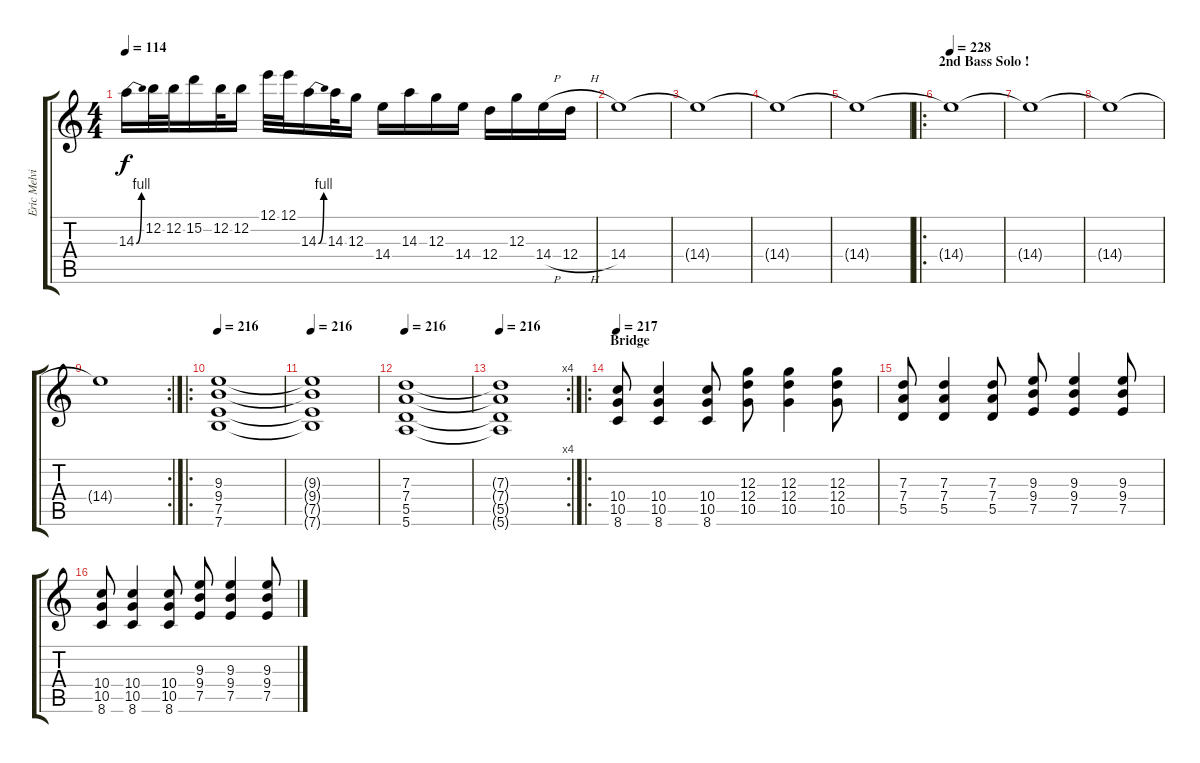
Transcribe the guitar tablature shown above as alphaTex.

\track ("Eric Melvin" "Eric Melvi") {instrument distortionguitar}
\staff {score tabs}
\tuning (E4 B3 G3 D3 A2 E2) {hide}
\ts (4 4)
\tempo 114
\clef g2
\ks c
14.3{be (bend 0 0 60 4)}.16{dy f} 12.2.32 12.2.32 15.2.16 12.2.32 12.2.16 12.1.32 12.1.32 14.3{be (bend 0 0 60 4)}.16 14.3.32 12.3.16 14.4.16 14.3.16 12.3.16 14.4.16 12.4.16 12.3.16 14.4{h}.16 12.4{h}.16 |
14.4.1 |
14.4{t}.1 |
14.4{t}.1 |
14.4{t}.1 |
\ro
\section ("" "2nd Bass Solo !")
\tempo 228
14.4{t}.1 |
14.4{t}.1 |
14.4{t}.1 |
\rc 2
14.4{t}.1 |
\ro
\tempo 228
\tempo 216
(9.3 9.4 7.5 7.6).1 |
\tempo 216
(9.3{t} 9.4{t} 7.5{t} 7.6{t}).1 |
\tempo 216
(7.3 7.4 5.5 5.6).1 |
\rc 4
\tempo 216
(7.3{t} 7.4{t} 5.5{t} 5.6{t}).1 |
\ro
\section ("" "Bridge")
\tempo 217
(10.4 10.5 8.6).8 (10.4 10.5 8.6).4 (10.4 10.5 8.6).8 (12.3 12.4 10.5).8 (12.3 12.4 10.5).4 (12.3 12.4 10.5).8 |
(7.3 7.4 5.5).8 (7.3 7.4 5.5).4 (7.3 7.4 5.5).8 (9.3 9.4 7.5).8 (9.3 9.4 7.5).4 (9.3 9.4 7.5).8 |
(10.4 10.5 8.6).8 (10.4 10.5 8.6).4 (10.4 10.5 8.6).8 (9.3 9.4 7.5).8 (9.3 9.4 7.5).4 (9.3 9.4 7.5).8
